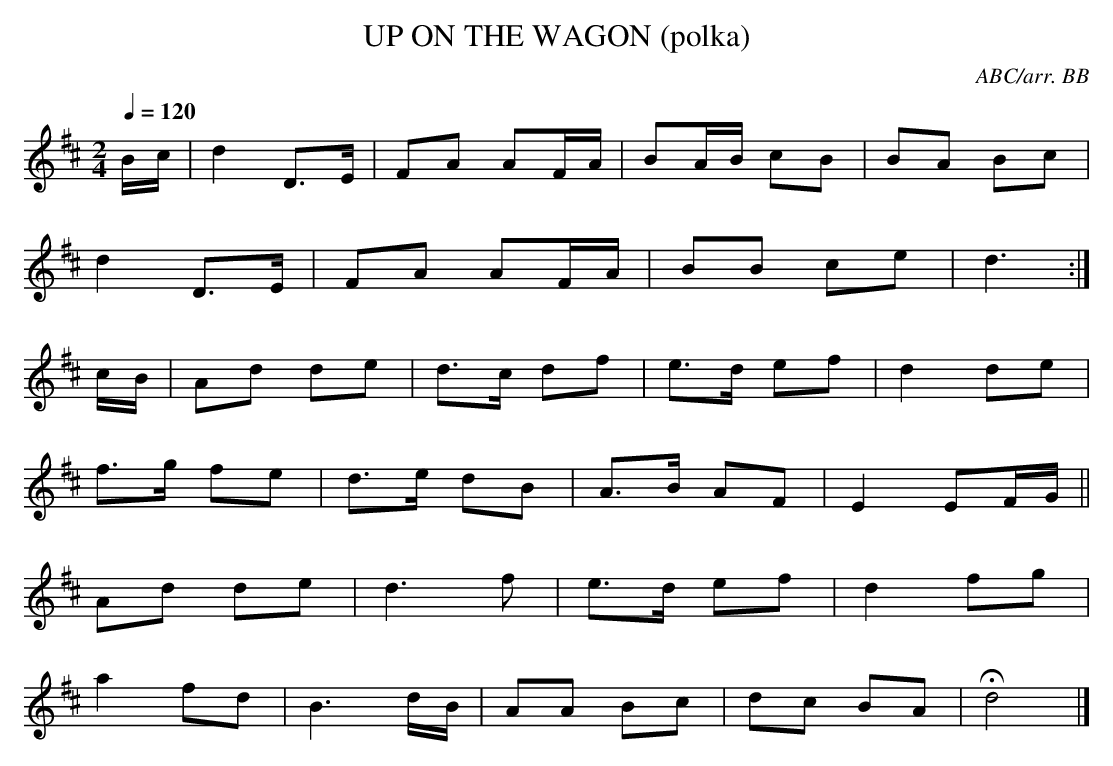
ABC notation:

X:1
T:UP ON THE WAGON (polka)
C:ABC/arr. BB
Q:1/4=120
L:1/8
M:2/4
K:D
B/c/|d2 D>E|FA AF/A/|BA/B/ cB|BA Bc|
d2 D>E|FA AF/A/|BB ce|d3 :|
c/B/|Ad de|d>c df|e>d ef|d2 de|
f>g fe|d>e dB|A>B AF|E2 EF/G/||
Ad de|d3f|e>d ef|d2 fg|
a2 fd|B3 d/B/|AA Bc|dc BA |Hd4|]
